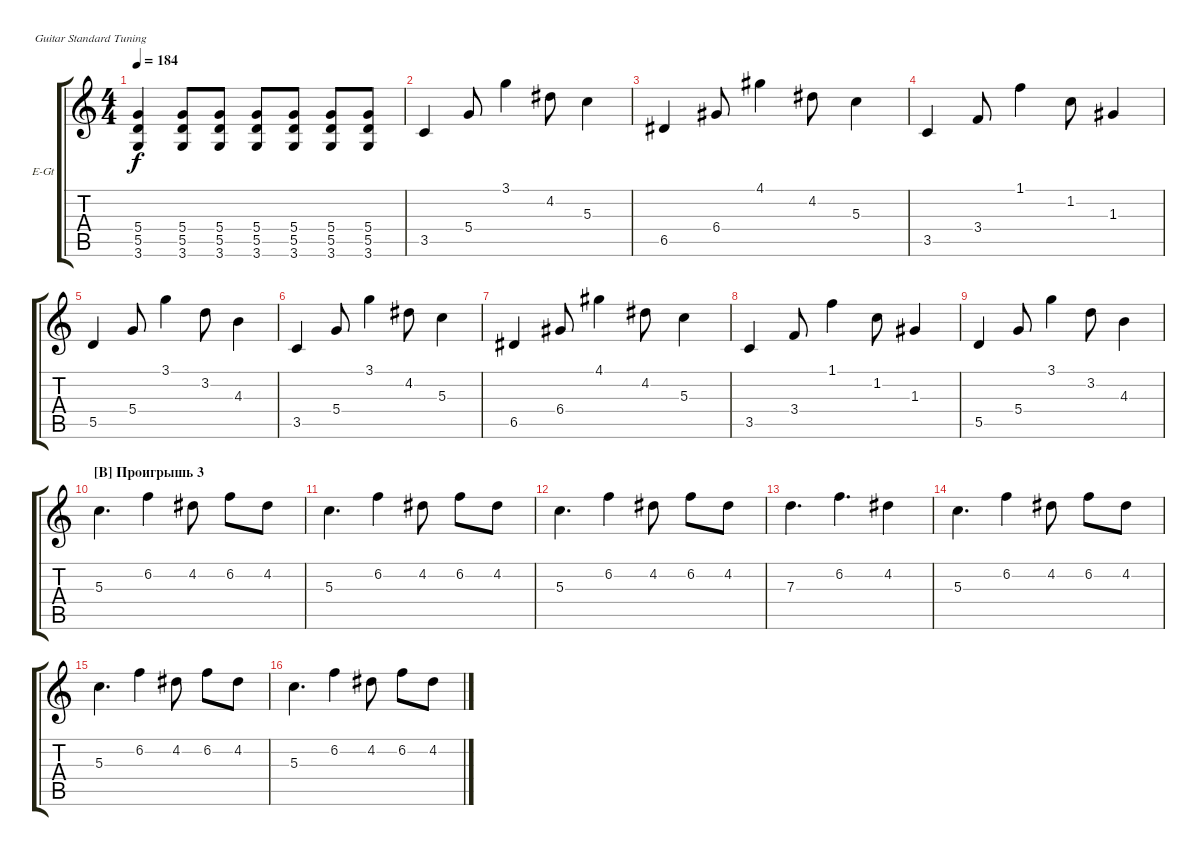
\bracketExtendMode groupsimilarinstruments
\firstSystemTrackNameOrientation horizontal
\otherSystemsTrackNameOrientation horizontal
\track ("Äîðîæêà 1" "E-Gt") {instrument overdrivenguitar}
\staff {score tabs}
\tuning (E4 B3 G3 D3 A2 E2)
\ts (4 4)
\tempo 184
\clef g2
\ks c
(5.4 5.5 3.6).4{dy f} (5.4 5.5 3.6).8 (5.4 5.5 3.6).8 (5.4 5.5 3.6).8 (5.4 5.5 3.6).8 (5.4 5.5 3.6).8 (5.4 5.5 3.6).8 |
3.5.4 5.4.8 3.1.4 4.2.8 5.3.4 |
6.5.4 6.4.8 4.1.4 4.2.8 5.3.4 |
3.5.4 3.4.8 1.1.4 1.2.8 1.3.4 |
5.5.4 5.4.8 3.1.4 3.2.8 4.3.4 |
3.5.4 5.4.8 3.1.4 4.2.8 5.3.4 |
6.5.4 6.4.8 4.1.4 4.2.8 5.3.4 |
3.5.4 3.4.8 1.1.4 1.2.8 1.3.4 |
5.5.4 5.4.8 3.1.4 3.2.8 4.3.4 |
\section ("B" "Проигрышь 3")
5.3.4{d} 6.2.4 4.2.8 6.2.8 4.2.8 |
5.3.4{d} 6.2.4 4.2.8 6.2.8 4.2.8 |
5.3.4{d} 6.2.4 4.2.8 6.2.8 4.2.8 |
7.3.4{d} 6.2.4{d} 4.2.4 |
5.3.4{d} 6.2.4 4.2.8 6.2.8 4.2.8 |
5.3.4{d} 6.2.4 4.2.8 6.2.8 4.2.8 |
5.3.4{d} 6.2.4 4.2.8 6.2.8 4.2.8
